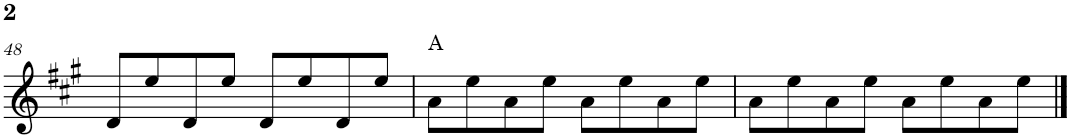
**kern	**harte
*part1	*part1
*staff1	*
*I"Piano	*
*I'Pno.	*
!!LO:PB:g=z
*clefG2	*
*k[f#c#g#]	*
*M4/4	*
=48	=48
8d/L	.
8ee/	.
8d/	.
8ee/J	.
8d/L	.
8ee/	.
8d/	.
8ee/J	.
=49	=49
8a\L	A:maj
8ee\	.
8a\	.
8ee\J	.
8a\L	.
8ee\	.
8a\	.
8ee\J	.
=50	=50
8a\L	.
8ee\	.
8a\	.
8ee\J	.
8a\L	.
8ee\	.
8a\	.
8ee\J	.
==	==
*-	*-
